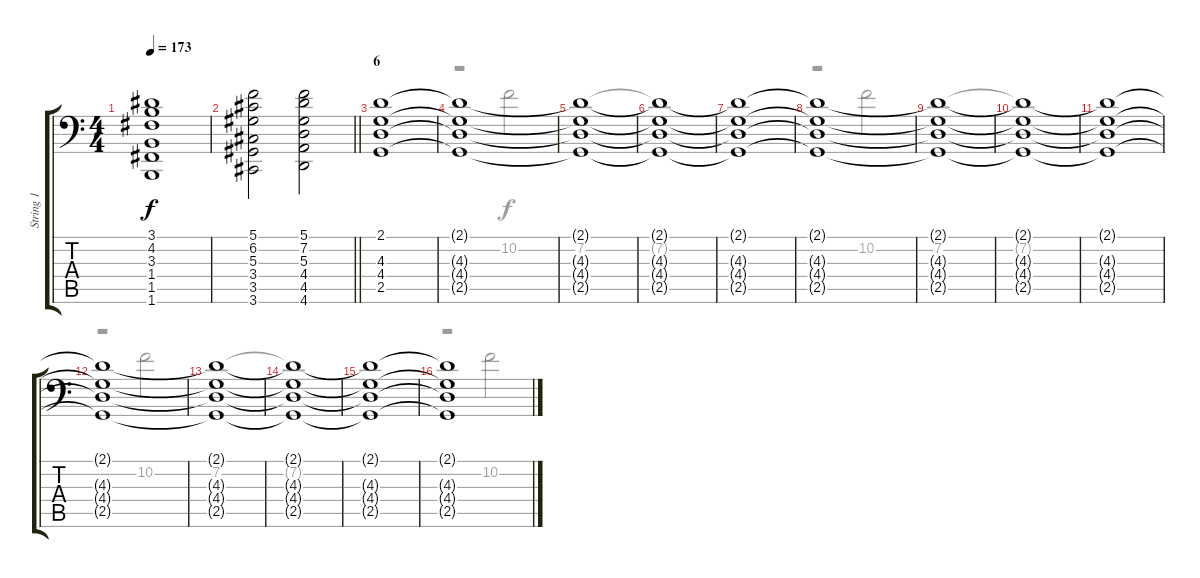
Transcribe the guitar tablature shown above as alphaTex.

\track ("String 1" "String 1") {instrument stringensemble1}
\staff {score tabs}
\tuning (C4 G3 Eb3 Bb2 F2 Bb1) {hide}
\voice
\ts (4 4)
\tempo 173
\clef f4
\ks c
(3.1 4.2 3.3 1.4 1.5 1.6).1{dy f} |
\barLineRight lightlight
(5.1 6.2 5.3 3.4 3.5 3.6).2 (5.1 7.2 5.3 4.4 4.5 4.6).2 |
\section ("" "6")
(2.1 4.3 4.4 2.5).1 |
(2.1{t} 4.3{t} 4.4{t} 2.5{t}).1 |
(2.1{t} 4.3{t} 4.4{t} 2.5{t}).1 |
(2.1{t} 4.3{t} 4.4{t} 2.5{t}).1 |
(2.1{t} 4.3{t} 4.4{t} 2.5{t}).1 |
(2.1{t} 4.3{t} 4.4{t} 2.5{t}).1 |
(2.1{t} 4.3{t} 4.4{t} 2.5{t}).1 |
(2.1{t} 4.3{t} 4.4{t} 2.5{t}).1 |
(2.1{t} 4.3{t} 4.4{t} 2.5{t}).1 |
(2.1{t} 4.3{t} 4.4{t} 2.5{t}).1 |
(2.1{t} 4.3{t} 4.4{t} 2.5{t}).1 |
(2.1{t} 4.3{t} 4.4{t} 2.5{t}).1 |
(2.1{t} 4.3{t} 4.4{t} 2.5{t}).1 |
(2.1{t} 4.3{t} 4.4{t} 2.5{t}).1
\voice
\clef f4
\ottava regular
\simile none
\ks c
|
\barLineRight lightlight
|
|
r.2 10.2.2 |
7.2.1 |
7.2{t}.1 |
|
r.2 10.2.2 |
7.2.1 |
7.2{t}.1 |
|
r.2 10.2.2 |
7.2.1 |
7.2{t}.1 |
|
r.2 10.2.2
